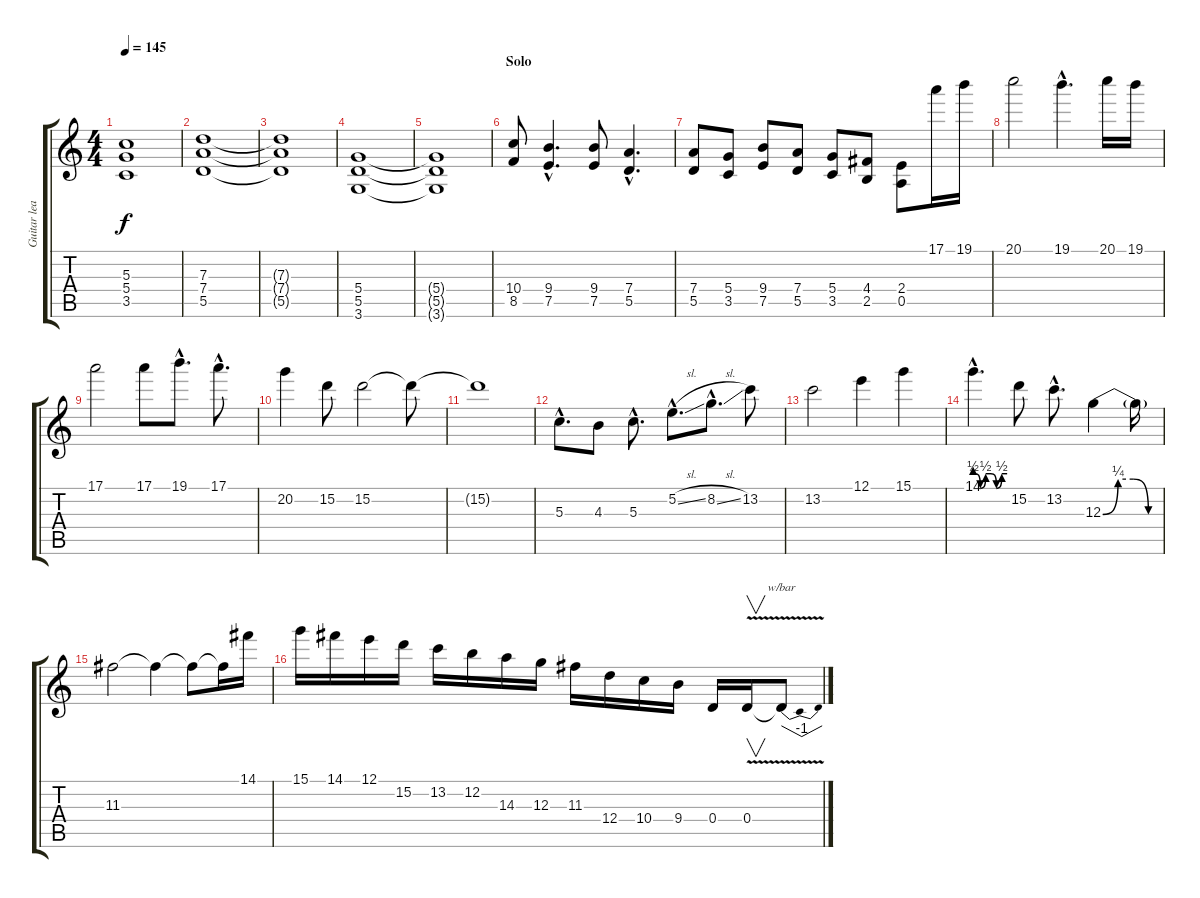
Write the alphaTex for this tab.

\track ("Guitar lead" "Guitar lea") {instrument distortionguitar}
\staff {score tabs}
\tuning (E4 B3 G3 D3 A2 E2) {hide}
\ts (4 4)
\tempo 145
\clef g2
\ks c
(5.3{t} 5.4{t} 3.5{t}).1{dy f} |
(7.3 7.4 5.5).1 |
(7.3{t} 7.4{t} 5.5{t}).1 |
(5.4 5.5 3.6).1 |
(5.4{t} 5.5{t} 3.6{t}).1 |
\section ("" "Solo")
(10.4 8.5).8 (9.4{hac} 7.5{hac}).4{d} (9.4 7.5).8 (7.4{hac} 5.5{hac}).4{d} |
(7.4 5.5).8 (5.4 3.5).8 (9.4 7.5).8 (7.4 5.5).8 (5.4 3.5).8 (4.4 2.5).8 (2.4 0.5).8 17.1.16{volume 14} 19.1.16 |
20.1.2 19.1{hac}.4{d} 20.1.16 19.1.16 |
17.1.2 17.1.8 19.1{hac}.8{d} 17.1{hac}.8{d} |
20.2.4 15.2.8 15.2.2 15.2{t}.8 |
15.2{t}.1 |
5.3{hac}.8{d} 4.3.8 5.3{hac}.8{d} 5.2{sl hac}.8{d} 8.2{sl hac}.8{d} 13.2.8 |
13.2.2 12.1.4 15.1.4 |
14.1{be (custom 0 2 10 0 20 2 30 2 40 0 50 2 60 2) hac}.4{d} 15.2.8 13.2{hac}.8{d} 12.3{be (custom 0 0 15 1 30 1 45 0 60 0)}.4 12.3{t}.16 |
11.3.2 11.3{t}.4 11.3{t}.8 11.3{t}.16 14.1.16 |
15.1.16 14.1.16 12.1.16 15.2.16 13.2.16 12.2.16 14.3.16 12.3.16 11.3.16 12.4.16 10.4.16 9.4.16 0.4.16 0.4{v}.16{v instrument guitarharmonics} 0.4{t}.8{tbe (dip default 0 0 30 -4 60 0)}
